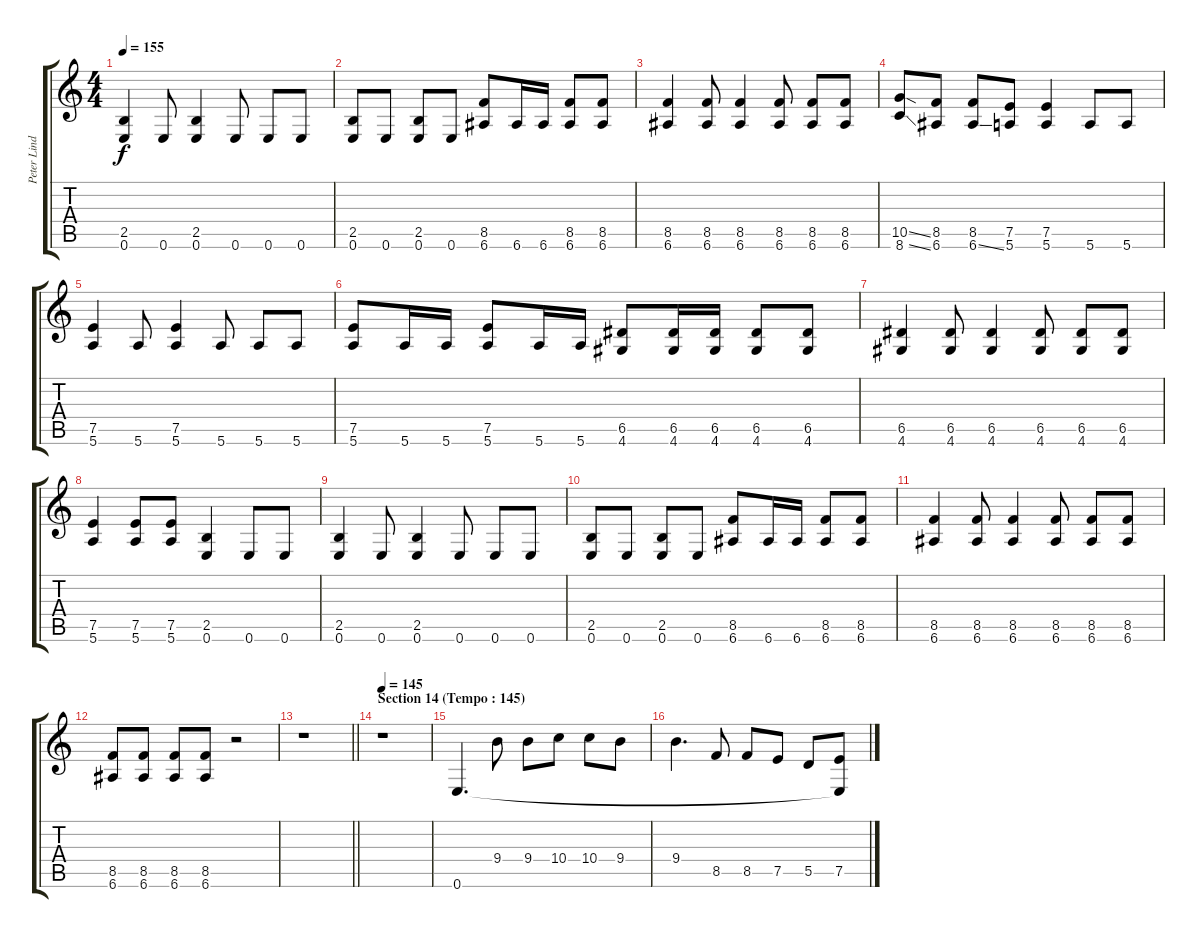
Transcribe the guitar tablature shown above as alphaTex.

\track ("Peter Lindgren" "Peter Lind") {instrument distortionguitar}
\staff {score tabs}
\tuning (E4 B3 G3 D3 A2 E2) {hide}
\ts (4 4)
\tempo 155
\clef g2
\ks c
(2.5 0.6).4{dy f} 0.6.8 (2.5 0.6).4 0.6.8 0.6.8 0.6.8 |
(2.5 0.6).8 0.6.8 (2.5 0.6).8 0.6.8 (8.5 6.6).8 6.6.16 6.6.16 (8.5 6.6).8 (8.5 6.6).8 |
(8.5 6.6).4 (8.5 6.6).8 (8.5 6.6).4 (8.5 6.6).8 (8.5 6.6).8 (8.5 6.6).8 |
(10.5{ss} 8.6{ss}).8 (8.5 6.6).8 (8.5 6.6{ss}).8 (7.5 5.6).8 (7.5 5.6).4 5.6.8 5.6.8 |
(7.5 5.6).4 5.6.8 (7.5 5.6).4 5.6.8 5.6.8 5.6.8 |
(7.5 5.6).8 5.6.16 5.6.16 (7.5 5.6).8 5.6.16 5.6.16 (6.5 4.6).8 (6.5 4.6).16 (6.5 4.6).16 (6.5 4.6).8 (6.5 4.6).8 |
(6.5 4.6).4 (6.5 4.6).8 (6.5 4.6).4 (6.5 4.6).8 (6.5 4.6).8 (6.5 4.6).8 |
(7.5 5.6).4 (7.5 5.6).8 (7.5 5.6).8 (2.5 0.6).4 0.6.8 0.6.8 |
(2.5 0.6).4 0.6.8 (2.5 0.6).4 0.6.8 0.6.8 0.6.8 |
(2.5 0.6).8 0.6.8 (2.5 0.6).8 0.6.8 (8.5 6.6).8 6.6.16 6.6.16 (8.5 6.6).8 (8.5 6.6).8 |
(8.5 6.6).4 (8.5 6.6).8 (8.5 6.6).4 (8.5 6.6).8 (8.5 6.6).8 (8.5 6.6).8 |
(8.5 6.6).8 (8.5 6.6).8 (8.5 6.6).8 (8.5 6.6).8 r.2 |
\barLineRight lightlight
r.1 |
\section ("" "Section 14 (Tempo : 145)")
\tempo 145
r.1{volume 16} |
0.6.4{d} 9.4.8 9.4.8 10.4.8 10.4.8 9.4.8 |
9.4.4{d} 8.5.8 8.5.8 7.5.8 5.5.8 (7.5 0.6{t}).8
